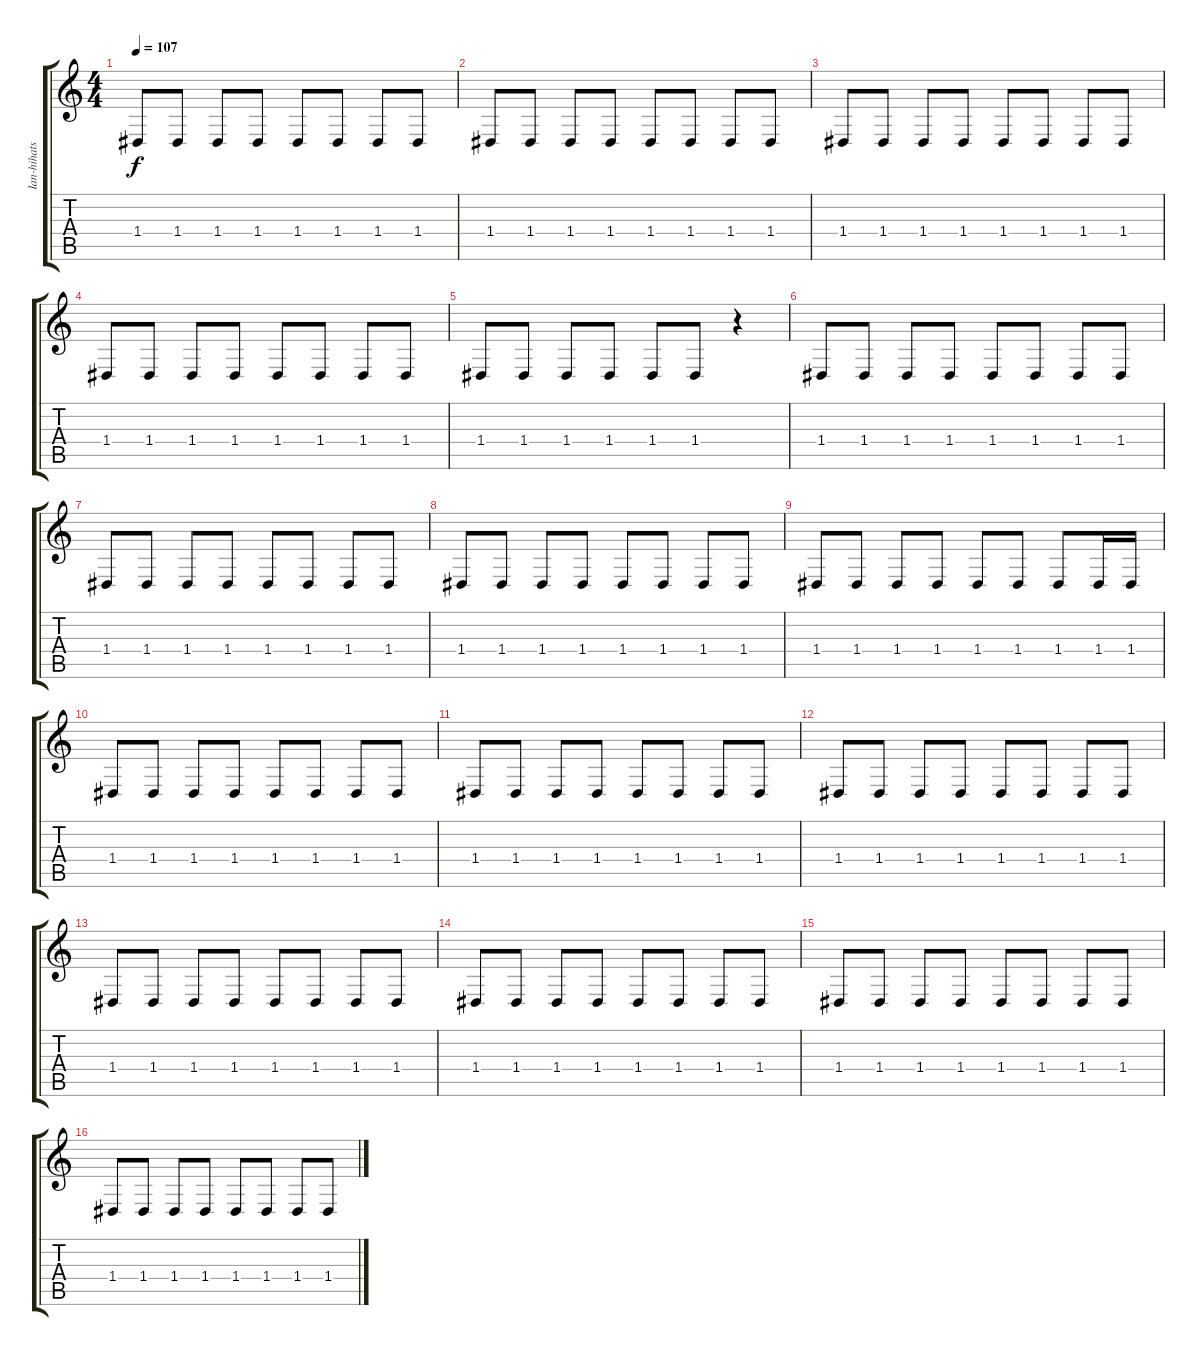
\track ("Ian-hihats" "Ian-hihats") {instrument acousticgrandpiano}
\staff {score tabs}
\tuning (E4 B3 G3 D3 A2 E2) {hide}
\ts (4 4)
\tempo 107
\clef g2
\ks c
1.4.8{dy f} 1.4.8 1.4.8 1.4.8 1.4.8 1.4.8 1.4.8 1.4.8 |
1.4.8 1.4.8 1.4.8 1.4.8 1.4.8 1.4.8 1.4.8 1.4.8 |
1.4.8 1.4.8 1.4.8 1.4.8 1.4.8 1.4.8 1.4.8 1.4.8 |
1.4.8 1.4.8 1.4.8 1.4.8 1.4.8 1.4.8 1.4.8 1.4.8 |
1.4.8 1.4.8 1.4.8 1.4.8 1.4.8 1.4.8 r.4 |
1.4.8 1.4.8 1.4.8 1.4.8 1.4.8 1.4.8 1.4.8 1.4.8 |
1.4.8 1.4.8 1.4.8 1.4.8 1.4.8 1.4.8 1.4.8 1.4.8 |
1.4.8 1.4.8 1.4.8 1.4.8 1.4.8 1.4.8 1.4.8 1.4.8 |
1.4.8 1.4.8 1.4.8 1.4.8 1.4.8 1.4.8 1.4.8 1.4.16 1.4.16 |
1.4.8 1.4.8 1.4.8 1.4.8 1.4.8 1.4.8 1.4.8 1.4.8 |
1.4.8 1.4.8 1.4.8 1.4.8 1.4.8 1.4.8 1.4.8 1.4.8 |
1.4.8 1.4.8 1.4.8 1.4.8 1.4.8 1.4.8 1.4.8 1.4.8 |
1.4.8 1.4.8 1.4.8 1.4.8 1.4.8 1.4.8 1.4.8 1.4.8 |
1.4.8 1.4.8 1.4.8 1.4.8 1.4.8 1.4.8 1.4.8 1.4.8 |
1.4.8 1.4.8 1.4.8 1.4.8 1.4.8 1.4.8 1.4.8 1.4.8 |
1.4.8 1.4.8 1.4.8 1.4.8 1.4.8 1.4.8 1.4.8 1.4.8
